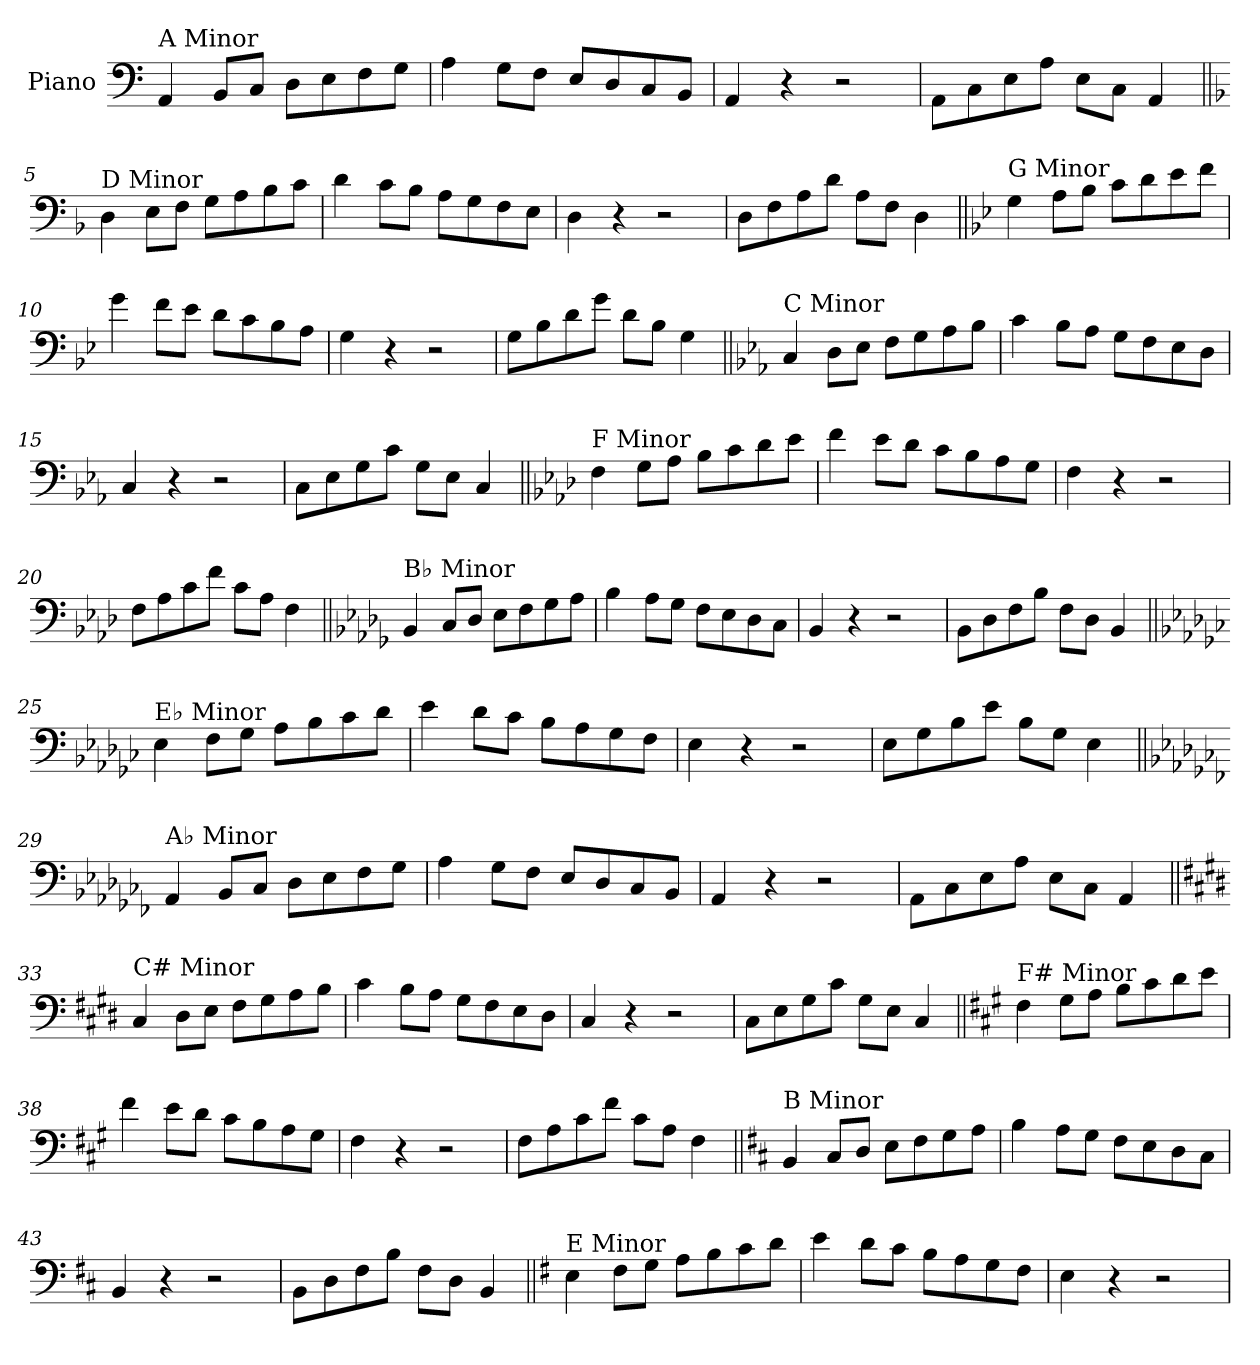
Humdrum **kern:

**kern
*part1
*staff1
*I"Piano
*I'Pno.
*clefF4
*k[]
=1
!LO:TX:a:t=A Minor
4AA/
8BB/L
8C/J
8D\L
8E\
8F\
8G\J
=2
4A\
8G\L
8F\J
8E/L
8D/
8C/
8BB/J
=3
4AA/
4r
2r
=4
8AA\L
8C\
8E\
8A\J
8E\L
8C\J
4AA/
!!LO:LB:g=z
=5||
*k[b-]
!LO:TX:a:t=D Minor
4D\
8E\L
8F\J
8G\L
8A\
8B-\
8c\J
=6
4d\
8c\L
8B-\J
8A\L
8G\
8F\
8E\J
=7
4D\
4r
2r
=8
8D\L
8F\
8A\
8d\J
8A\L
8F\J
4D\
!!LO:LB:g=z
=9||
*k[b-e-]
!LO:TX:a:t=G Minor
4G\
8A\L
8B-\J
8c\L
8d\
8e-\
8f\J
=10
4g\
8f\L
8e-\J
8d\L
8c\
8B-\
8A\J
=11
4G\
4r
2r
=12
8G\L
8B-\
8d\
8g\J
8d\L
8B-\J
4G\
!!LO:LB:g=z
=13||
*k[b-e-a-]
!LO:TX:a:t=C Minor
4C/
8D\L
8E-\J
8F\L
8G\
8A-\
8B-\J
=14
4c\
8B-\L
8A-\J
8G\L
8F\
8E-\
8D\J
=15
4C/
4r
2r
=16
8C\L
8E-\
8G\
8c\J
8G\L
8E-\J
4C/
!!LO:LB:g=z
=17||
*k[b-e-a-d-]
!LO:TX:a:t=F Minor
4F\
8G\L
8A-\J
8B-\L
8c\
8d-\
8e-\J
=18
4f\
8e-\L
8d-\J
8c\L
8B-\
8A-\
8G\J
=19
4F\
4r
2r
=20
8F\L
8A-\
8c\
8f\J
8c\L
8A-\J
4F\
!!LO:LB:g=z
=21||
*k[b-e-a-d-g-]
!LO:TX:a:t=B♭ Minor
4BB-/
8C/L
8D-/J
8E-\L
8F\
8G-\
8A-\J
=22
4B-\
8A-\L
8G-\J
8F\L
8E-\
8D-\
8C\J
=23
4BB-/
4r
2r
=24
8BB-\L
8D-\
8F\
8B-\J
8F\L
8D-\J
4BB-/
!!LO:LB:g=z
=25||
*k[b-e-a-d-g-c-]
!LO:TX:a:t=E♭ Minor
4E-\
8F\L
8G-\J
8A-\L
8B-\
8c-\
8d-\J
=26
4e-\
8d-\L
8c-\J
8B-\L
8A-\
8G-\
8F\J
=27
4E-\
4r
2r
=28
8E-\L
8G-\
8B-\
8e-\J
8B-\L
8G-\J
4E-\
!!LO:LB:g=z
=29||
*k[b-e-a-d-g-c-f-]
!LO:TX:a:t=A♭ Minor
4AA-/
8BB-/L
8C-/J
8D-\L
8E-\
8F-\
8G-\J
=30
4A-\
8G-\L
8F-\J
8E-/L
8D-/
8C-/
8BB-/J
=31
4AA-/
4r
2r
=32
8AA-\L
8C-\
8E-\
8A-\J
8E-\L
8C-\J
4AA-/
!!LO:LB:g=z
=33||
*k[f#c#g#d#]
!LO:TX:a:t=C# Minor
4C#/
8D#\L
8E\J
8F#\L
8G#\
8A\
8B\J
=34
4c#\
8B\L
8A\J
8G#\L
8F#\
8E\
8D#\J
=35
4C#/
4r
2r
=36
8C#\L
8E\
8G#\
8c#\J
8G#\L
8E\J
4C#/
!!LO:LB:g=z
=37||
*k[f#c#g#]
!LO:TX:a:t=F# Minor
4F#\
8G#\L
8A\J
8B\L
8c#\
8d\
8e\J
=38
4f#\
8e\L
8d\J
8c#\L
8B\
8A\
8G#\J
=39
4F#\
4r
2r
=40
8F#\L
8A\
8c#\
8f#\J
8c#\L
8A\J
4F#\
!!LO:LB:g=z
=41||
*k[f#c#]
!LO:TX:a:t=B Minor
4BB/
8C#/L
8D/J
8E\L
8F#\
8G\
8A\J
=42
4B\
8A\L
8G\J
8F#\L
8E\
8D\
8C#\J
=43
4BB/
4r
2r
=44
8BB\L
8D\
8F#\
8B\J
8F#\L
8D\J
4BB/
!!LO:LB:g=z
=45||
*k[f#]
!LO:TX:a:t=E Minor
4E\
8F#\L
8G\J
8A\L
8B\
8c\
8d\J
=46
4e\
8d\L
8c\J
8B\L
8A\
8G\
8F#\J
=47
4E\
4r
2r
=
*-
